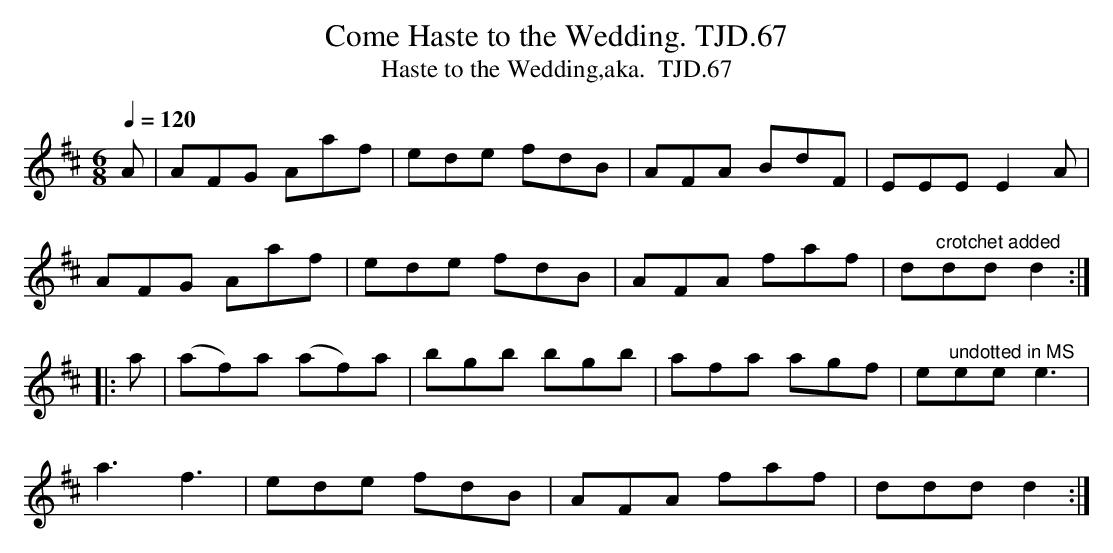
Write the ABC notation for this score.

X:1
T:Come Haste to the Wedding. TJD.67
T:Haste to the Wedding,aka.  TJD.67
L:1/8
M:6/8
Q:1/4=120
K:D
A|AFG Aaf|ede fdB|AFA BdF|EEEE2A|!
AFG Aaf|ede fdB|AFA faf| d"^crotchet added"dd d2:|!
|:a|(af)a (af)a|bgb bgb|afa agf|e"^undotted in MS"eee3|!
a3f3|ede fdB|AFA faf|dddd2:|]
